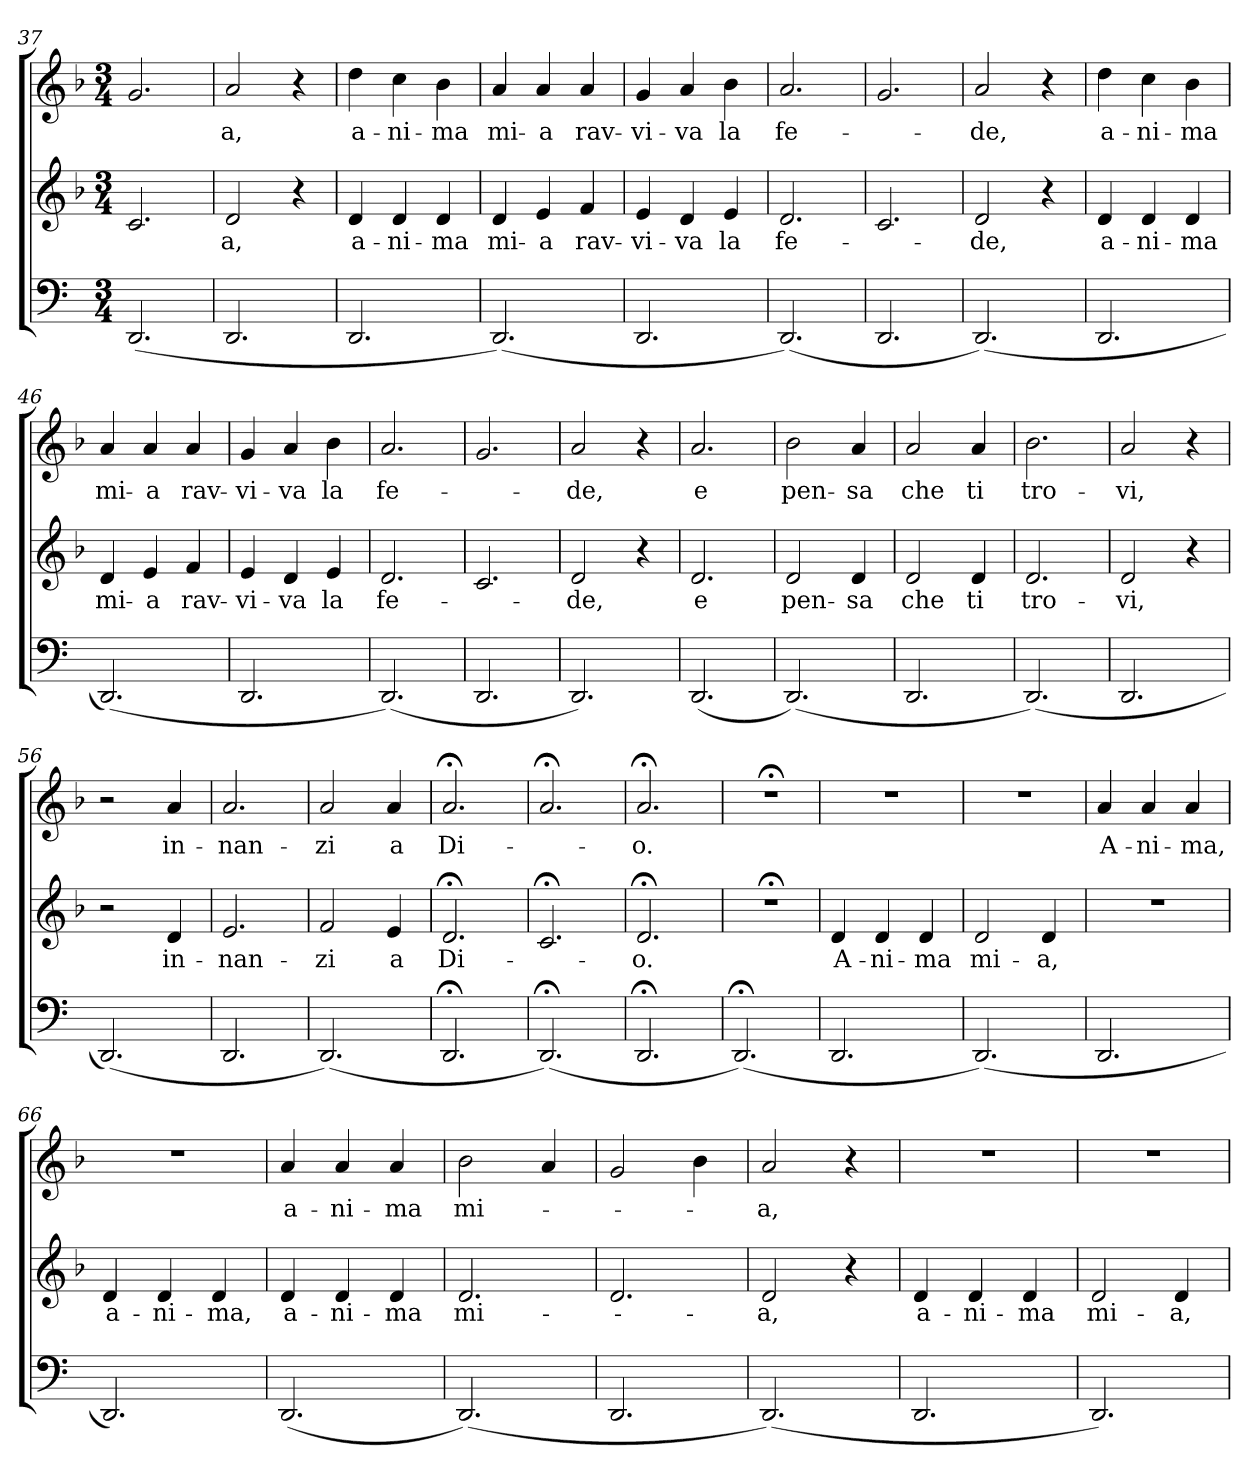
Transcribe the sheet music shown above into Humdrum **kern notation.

**kern	**kern	**text	**kern	**text
*part3	*part2	*part2	*part1	*part1
*staff3	*staff2	*staff2	*staff1	*staff1
*clefF4	*clefG2	*	*clefG2	*
*ITrd-3c-5	*	*	*	*
*k[b-]	*k[b-]	*	*k[b-]	*
*F:	*F:	*	*F:	*
*M3/4	*M3/4	*	*M3/4	*
=37	=37	=37	=37	=37
(<2.GG/	2.c/	.	2.g/	.
=38	=38	=38	=38	=38
!	!	!LO:LY:b	!	!LO:LY:b
2.GG/	2d/	-a,	2a/	-a,
.	4r	.	4r	.
!!LO:LB:g=z
=39	=39	=39	=39	=39
!	!	!LO:LY:b	!	!LO:LY:b
2.GG/	4d/	a-	4dd\	a-
!	!	!LO:LY:b	!	!LO:LY:b
.	4d/	-ni-	4cc\	-ni-
!	!	!LO:LY:b	!	!LO:LY:b
.	4d/	-ma	4b-\	-ma
=40	=40	=40	=40	=40
!	!	!LO:LY:b	!	!LO:LY:b
(<2.GG/)	4d/	mi-	4a/	mi-
!	!	!LO:LY:b	!	!LO:LY:b
.	4e/	-a	4a/	-a
!	!	!LO:LY:b	!	!LO:LY:b
.	4f/	rav-	4a/	rav-
=41	=41	=41	=41	=41
!	!	!LO:LY:b	!	!LO:LY:b
2.GG/	4e/	-vi-	4g/	-vi-
!	!	!LO:LY:b	!	!LO:LY:b
.	4d/	-va	4a/	-va
!	!	!LO:LY:b	!	!LO:LY:b
.	4e/	la	4b-\	la
=42	=42	=42	=42	=42
!	!	!LO:LY:b	!	!LO:LY:b
(<2.GG/)	2.d/	fe-	2.a/	fe-
=43	=43	=43	=43	=43
2.GG/	2.c/	.	2.g/	.
=44	=44	=44	=44	=44
!	!	!LO:LY:b	!	!LO:LY:b
(<2.GG/)	2d/	-de,	2a/	-de,
.	4r	.	4r	.
=45	=45	=45	=45	=45
!	!	!LO:LY:b	!	!LO:LY:b
2.GG/	4d/	a-	4dd\	a-
!	!	!LO:LY:b	!	!LO:LY:b
.	4d/	-ni-	4cc\	-ni-
!	!	!LO:LY:b	!	!LO:LY:b
.	4d/	-ma	4b-\	-ma
=46	=46	=46	=46	=46
!	!	!LO:LY:b	!	!LO:LY:b
(<2.GG/)	4d/	mi-	4a/	mi-
!	!	!LO:LY:b	!	!LO:LY:b
.	4e/	-a	4a/	-a
!	!	!LO:LY:b	!	!LO:LY:b
.	4f/	rav-	4a/	rav-
=47	=47	=47	=47	=47
!	!	!LO:LY:b	!	!LO:LY:b
2.GG/	4e/	-vi-	4g/	-vi-
!	!	!LO:LY:b	!	!LO:LY:b
.	4d/	-va	4a/	-va
!	!	!LO:LY:b	!	!LO:LY:b
.	4e/	la	4b-\	la
=48	=48	=48	=48	=48
!	!	!LO:LY:b	!	!LO:LY:b
(<2.GG/)	2.d/	fe-	2.a/	fe-
=49	=49	=49	=49	=49
2.GG/	2.c/	.	2.g/	.
=50	=50	=50	=50	=50
!	!	!LO:LY:b	!	!LO:LY:b
2.GG/)	2d/	-de,	2a/	-de,
.	4r	.	4r	.
!!LO:PB:g=z
=51	=51	=51	=51	=51
!	!	!LO:LY:b	!	!LO:LY:b
(<2.GG/	2.d/	e	2.a/	e
=52	=52	=52	=52	=52
!	!	!LO:LY:b	!	!LO:LY:b
(<2.GG/)	2d/	pen-	2b-\	pen-
!	!	!LO:LY:b	!	!LO:LY:b
.	4d/	-sa	4a/	-sa
=53	=53	=53	=53	=53
!	!	!LO:LY:b	!	!LO:LY:b
2.GG/	2d/	che	2a/	che
!	!	!LO:LY:b	!	!LO:LY:b
.	4d/	ti	4a/	ti
=54	=54	=54	=54	=54
!	!	!LO:LY:b	!	!LO:LY:b
(<2.GG/)	2.d/	tro-	2.b-\	tro-
=55	=55	=55	=55	=55
!	!	!LO:LY:b	!	!LO:LY:b
2.GG/	2d/	-vi,	2a/	-vi,
.	4r	.	4r	.
=56	=56	=56	=56	=56
(<2.GG/)	2r	.	2r	.
!	!	!LO:LY:b	!	!LO:LY:b
.	4d/	in-	4a/	in-
=57	=57	=57	=57	=57
!	!	!LO:LY:b	!	!LO:LY:b
2.GG/	2.e/	-nan-	2.a/	-nan-
=58	=58	=58	=58	=58
!	!	!LO:LY:b	!	!LO:LY:b
(<2.GG/)	2f/	-zi	2a/	-zi
!	!	!LO:LY:b	!	!LO:LY:b
.	4e/	a	4a/	a
=59	=59	=59	=59	=59
!	!	!LO:LY:b	!	!LO:LY:b
2.GG;/	2.d;/	Di-	2.a;/	Di-
=60	=60	=60	=60	=60
(<2.GG;/)	2.c;/	.	2.a;/	.
=61	=61	=61	=61	=61
!	!	!LO:LY:b	!	!LO:LY:b
2.GG;/	2.d;/	-o.	2.a;/	-o.
=62	=62	=62	=62	=62
!	!LO:N:vis=1	!	!LO:N:vis=1	!
(<2.GG;/)	2.r;<	.	2.r;<	.
=63	=63	=63	=63	=63
!	!	!LO:LY:b	!LO:N:vis=1	!
2.GG/	4d/	A-	2.r	.
!	!	!LO:LY:b	!	!
.	4d/	-ni-	.	.
!	!	!LO:LY:b	!	!
.	4d/	-ma	.	.
=64	=64	=64	=64	=64
!	!	!LO:LY:b	!LO:N:vis=1	!
(<2.GG/)	2d/	mi-	2.r	.
!	!	!LO:LY:b	!	!
.	4d/	-a,	.	.
=65	=65	=65	=65	=65
!	!LO:N:vis=1	!	!	!LO:LY:b
2.GG/	2.r	.	4a/	A-
!	!	!	!	!LO:LY:b
.	.	.	4a/	-ni-
!	!	!	!	!LO:LY:b
.	.	.	4a/	-ma,
=66	=66	=66	=66	=66
!	!	!LO:LY:b	!LO:N:vis=1	!
2.GG/)	4d/	a-	2.r	.
!	!	!LO:LY:b	!	!
.	4d/	-ni-	.	.
!	!	!LO:LY:b	!	!
.	4d/	-ma,	.	.
!!LO:LB:g=z
=67	=67	=67	=67	=67
!	!	!LO:LY:b	!	!LO:LY:b
(<2.GG/	4d/	a-	4a/	a-
!	!	!LO:LY:b	!	!LO:LY:b
.	4d/	-ni-	4a/	-ni-
!	!	!LO:LY:b	!	!LO:LY:b
.	4d/	-ma	4a/	-ma
=68	=68	=68	=68	=68
!	!	!LO:LY:b	!	!LO:LY:b
(<2.GG/)	2.d/	mi-	2b-\	mi-
.	.	.	4a/	.
=69	=69	=69	=69	=69
2.GG/	2.d/	.	2g/	.
.	.	.	4b-\	.
=70	=70	=70	=70	=70
!	!	!LO:LY:b	!	!LO:LY:b
(<2.GG/)	2d/	-a,	2a/	-a,
.	4r	.	4r	.
=71	=71	=71	=71	=71
!	!	!LO:LY:b	!LO:N:vis=1	!
2.GG/	4d/	a-	2.r	.
!	!	!LO:LY:b	!	!
.	4d/	-ni-	.	.
!	!	!LO:LY:b	!	!
.	4d/	-ma	.	.
=72	=72	=72	=72	=72
!	!	!LO:LY:b	!LO:N:vis=1	!
2.GG/)	2d/	mi-	2.r	.
!	!	!LO:LY:b	!	!
.	4d/	-a,	.	.
=	=	=	=	=
*-	*-	*-	*-	*-
